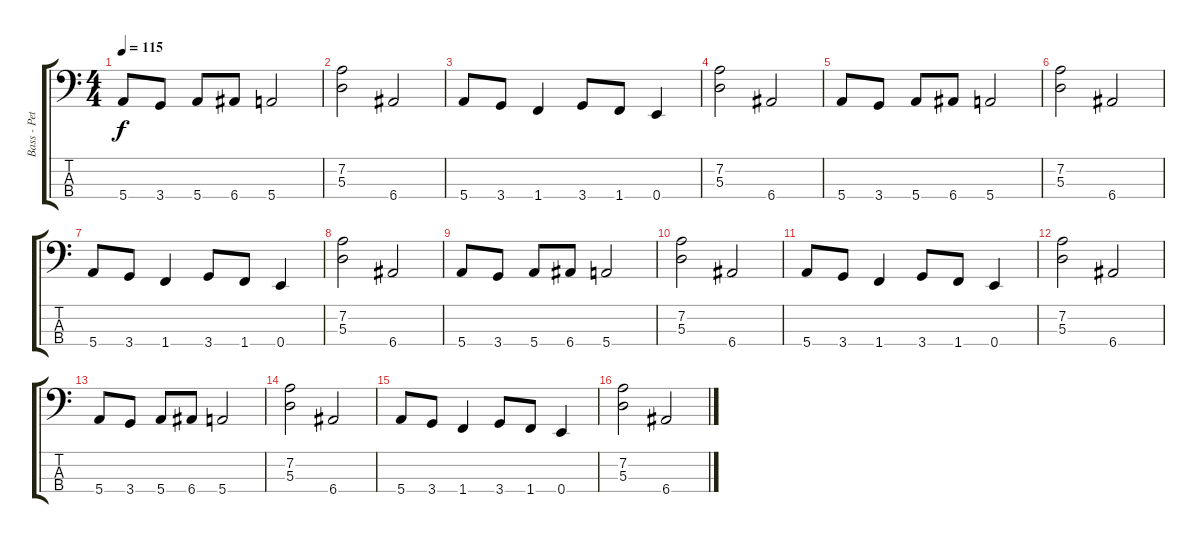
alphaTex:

\track ("Bass - Peter Baltes" "Bass - Pet") {instrument electricbassfinger}
\staff {score tabs}
\tuning (G2 D2 A1 E1) {hide}
\ts (4 4)
\tempo 115
\clef f4
\ks c
5.4.8{dy f} 3.4.8 5.4.8 6.4.8 5.4.2 |
(7.2 5.3).2 6.4.2 |
5.4.8 3.4.8 1.4.4 3.4.8 1.4.8 0.4.4 |
(7.2 5.3).2 6.4.2 |
5.4.8 3.4.8 5.4.8 6.4.8 5.4.2 |
(7.2 5.3).2{volume 11} 6.4.2 |
5.4.8 3.4.8 1.4.4 3.4.8 1.4.8 0.4.4 |
(7.2 5.3).2 6.4.2 |
5.4.8 3.4.8 5.4.8 6.4.8 5.4.2 |
(7.2 5.3).2{volume 6} 6.4.2 |
5.4.8 3.4.8 1.4.4 3.4.8 1.4.8 0.4.4 |
(7.2 5.3).2 6.4.2 |
5.4.8 3.4.8 5.4.8 6.4.8 5.4.2 |
(7.2 5.3).2{volume 1} 6.4.2 |
5.4.8 3.4.8 1.4.4 3.4.8 1.4.8 0.4.4 |
(7.2 5.3).2 6.4.2
